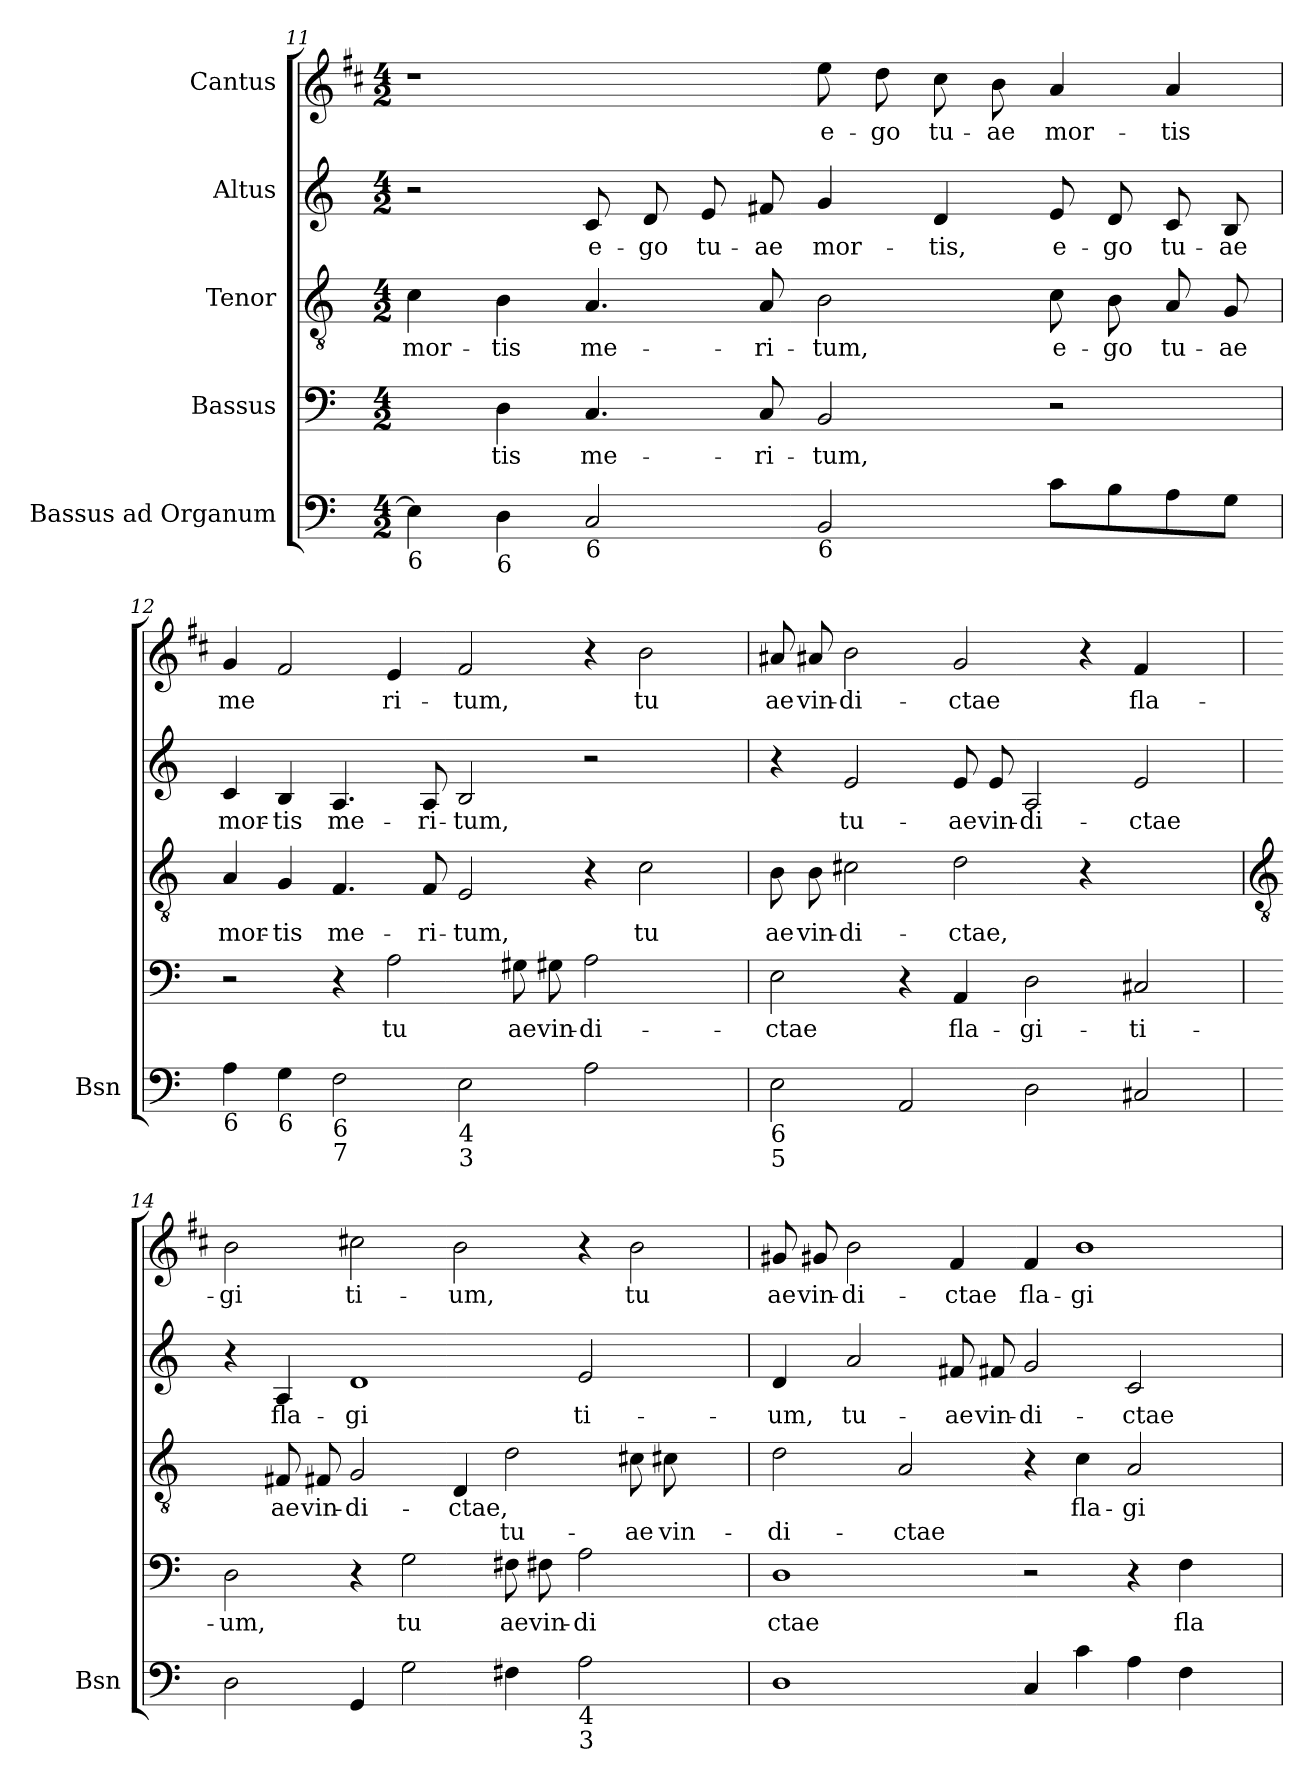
**kern	**kern	**text	**kern	**text	**text	**kern	**text	**kern	**text
*part5	*part4	*part4	*part3	*part3	*part3	*part2	*part2	*part1	*part1
*staff5	*staff4	*staff4	*staff3	*staff3	*staff3	*staff2	*staff2	*staff1	*staff1
*I"Bassus ad Organum	*I"Bassus	*	*I"Tenor	*	*	*I"Altus	*	*I"Cantus	*
*I'Bsn	*	*	*	*	*	*	*	*	*
!!LO:LB:g=z
*clefF4	*clefF4	*	*clefGv2	*	*	*clefG2	*	*clefG2	*
*	*	*	*	*	*	*	*	*ITrd1c2	*
*k[]	*k[]	*	*k[]	*	*	*k[]	*	*k[]	*
*C:	*C:	*	*C:	*	*	*C:	*	*C:	*
*M4/2	*M4/2	*	*M4/2	*	*	*M4/2	*	*M4/2	*
=11	=11	=11	=11	=11	=11	=11	=11	=11	=11
!LO:TX:b:t=6	!	!	!	!	!	!	!	!	!
!	!	!	!	!LO:LY:b	!	!	!	!	!
4E]	4Eyy]	.	4c	mor-	.	2r	.	1r	.
!LO:TX:b:t=6	!	!	!	!	!	!	!	!	!
!	!	!LO:LY:b	!	!LO:LY:b	!	!	!	!	!
4D	4D	tis	4B	-tis	.	.	.	.	.
!LO:TX:b:t=6	!	!	!	!	!	!	!	!	!
!	!	!LO:LY:b	!	!LO:LY:b	!	!	!LO:LY:b	!	!
2C	4.C	me-	4.A	me-	.	8c	e-	.	.
!	!	!	!	!	!	!	!LO:LY:b	!	!
.	.	.	.	.	.	8d	-go	.	.
!	!	!	!	!	!	!	!LO:LY:b	!	!
.	.	.	.	.	.	8e	tu-	.	.
!	!	!LO:LY:b	!	!LO:LY:b	!	!	!LO:LY:b	!	!
.	8C	-ri-	8A	-ri-	.	8f#X	-ae	.	.
!LO:TX:b:t=6	!	!	!	!	!	!	!	!	!
!	!	!LO:LY:b	!	!LO:LY:b	!	!	!LO:LY:b	!	!LO:LY:b
2BB	2BB	-tum,	2B	-tum,	.	4g	mor-	8dd	e-
!	!	!	!	!	!	!	!	!	!LO:LY:b
.	.	.	.	.	.	.	.	8cc	-go
!	!	!	!	!	!	!	!LO:LY:b	!	!LO:LY:b
.	.	.	.	.	.	4d	-tis,	8b	tu-
!	!	!	!	!	!	!	!	!	!LO:LY:b
.	.	.	.	.	.	.	.	8a	-ae
!	!	!	!	!LO:LY:b	!	!	!LO:LY:b	!	!LO:LY:b
8cL	2r	.	8c	e-	.	8e	e-	4g	mor-
!	!	!	!	!LO:LY:b	!	!	!LO:LY:b	!	!
8B	.	.	8B	-go	.	8d	-go	.	.
!	!	!	!	!LO:LY:b	!	!	!LO:LY:b	!	!LO:LY:b
8A	.	.	8A	tu-	.	8c	tu-	4g	-tis
!	!	!	!	!LO:LY:b	!	!	!LO:LY:b	!	!
8GJ	.	.	8G	-ae	.	8B	-ae	.	.
=12	=12	=12	=12	=12	=12	=12	=12	=12	=12
!LO:TX:b:t=6	!	!	!	!	!	!	!	!	!
!	!	!	!	!LO:LY:b	!	!	!LO:LY:b	!	!LO:LY:b
4A	2r	.	4A	mor-	.	4c	mor-	4f	me
!LO:TX:b:t=6	!	!	!	!	!	!	!	!	!
!	!	!	!	!LO:LY:b	!	!	!LO:LY:b	!	!
4G	.	.	4G	-tis	.	4B	-tis	2e	.
!LO:TX:b:t=6	!	!	!	!	!	!	!	!	!
!LO:TX:b:t=7	!	!	!	!	!	!	!	!	!
!	!	!	!	!LO:LY:b	!	!	!LO:LY:b	!	!
2F	4r	.	4.F	me-	.	4.A	me-	.	.
!	!	!LO:LY:b	!	!	!	!	!	!	!LO:LY:b
.	2A	tu	.	.	.	.	.	4d	ri-
!	!	!	!	!LO:LY:b	!	!	!LO:LY:b	!	!
.	.	.	8F	-ri-	.	8A	-ri-	.	.
!LO:TX:b:t=4	!	!	!	!	!	!	!	!	!
!LO:TX:b:t=3	!	!	!	!	!	!	!	!	!
!	!	!	!	!LO:LY:b	!	!	!LO:LY:b	!	!LO:LY:b
2E	.	.	2E	-tum,	.	2B	-tum,	2e	-tum,
!	!	!LO:LY:b	!	!	!	!	!	!	!
.	8G#X	ae	.	.	.	.	.	.	.
!	!	!LO:LY:b	!	!	!	!	!	!	!
.	8G#X	vin-	.	.	.	.	.	.	.
!	!	!LO:LY:b	!	!	!	!	!	!	!
2A	2A	-di-	4r	.	.	2r	.	4r	.
!	!	!	!	!LO:LY:b	!	!	!	!	!LO:LY:b
.	.	.	2c	tu	.	.	.	2a	tu
4ryy	4ryy	.	.	.	.	4ryy	.	.	.
=13	=13	=13	=13	=13	=13	=13	=13	=13	=13
!LO:TX:b:t=6	!	!	!	!	!	!	!	!	!
!LO:TX:b:t=5	!	!	!	!	!	!	!	!	!
!	!	!LO:LY:b	!	!LO:LY:b	!	!	!	!	!LO:LY:b
2E	2E	-ctae	8B	ae	.	4r	.	8g#X	ae
!	!	!	!	!LO:LY:b	!	!	!	!	!LO:LY:b
.	.	.	8B	vin-	.	.	.	8g#X	vin-
!	!	!	!	!LO:LY:b	!	!	!LO:LY:b	!	!LO:LY:b
.	.	.	2c#X	-di-	.	2e	tu-	2a	-di-
2AA	4r	.	.	.	.	.	.	.	.
!	!	!LO:LY:b	!	!LO:LY:b	!	!	!LO:LY:b	!	!LO:LY:b
.	4AA	fla-	2d	-ctae,	.	8e	-ae	2f	-ctae
!	!	!	!	!	!	!	!LO:LY:b	!	!
.	.	.	.	.	.	8e	vin-	.	.
!	!	!LO:LY:b	!	!	!	!	!LO:LY:b	!	!
2D	2D	-gi-	.	.	.	2A	-di-	.	.
.	.	.	4r	.	.	.	.	4r	.
!	!	!LO:LY:b	!	!LO:LY:b	!	!	!LO:LY:b	!	!LO:LY:b
2C#X	2C#X	-ti-	[4Ayy	tu	.	2e	-ctae	4e	fla-
.	.	.	4ryy	.	.	.	.	4ryy	.
!!LO:LB:g=z
=14	=14	=14	=14	=14	=14	=14	=14	=14	=14
*	*	*	*clefGv2	*	*	*	*	*	*
!	!	!LO:LY:b	!	!	!	!	!	!	!LO:LY:b
2D	2D	-um,	4Ayy]	.	.	4r	.	2a	-gi
!	!	!	!	!LO:LY:b	!	!	!LO:LY:b	!	!
.	.	.	8F#X	ae	.	4A	fla-	.	.
!	!	!	!	!LO:LY:b	!	!	!	!	!
.	.	.	8F#X	vin-	.	.	.	.	.
!	!	!	!	!LO:LY:b	!	!	!LO:LY:b	!	!LO:LY:b
4GG	4r	.	2G	-di-	.	1d	-gi	2bn	ti-
!	!	!LO:LY:b	!	!	!	!	!	!	!
2G	2G	tu	.	.	.	.	.	.	.
!	!	!	!	!LO:LY:b	!	!	!	!	!LO:LY:b
.	.	.	4D	-ctae,	.	.	.	2a	-um,
!	!	!LO:LY:b	!	!	!LO:LY:b	!	!	!	!
4F#X	8F#X	ae	2d	.	tu-	.	.	.	.
!	!	!LO:LY:b	!	!	!	!	!	!	!
.	8F#X	vin-	.	.	.	.	.	.	.
!LO:TX:b:t=4	!	!	!	!	!	!	!	!	!
!LO:TX:b:t=3	!	!	!	!	!	!	!	!	!
!	!	!LO:LY:b	!	!	!	!	!LO:LY:b	!	!
2A	2A	-di	.	.	.	2e	ti-	4r	.
!	!	!	!	!	!LO:LY:b	!	!	!	!LO:LY:b
.	.	.	8c#X	.	-ae	.	.	2a	tu
!	!	!	!	!	!LO:LY:b	!	!	!	!
.	.	.	8c#X	.	vin-	.	.	.	.
4ryy	4ryy	.	4ryy	.	.	4ryy	.	.	.
=15	=15	=15	=15	=15	=15	=15	=15	=15	=15
!	!	!LO:LY:b	!	!	!LO:LY:b	!	!LO:LY:b	!	!LO:LY:b
1D	1D	ctae	2d	.	-di-	4d	-um,	8f#X	ae
!	!	!	!	!	!	!	!	!	!LO:LY:b
.	.	.	.	.	.	.	.	8f#X	vin-
!	!	!	!	!	!	!	!LO:LY:b	!	!LO:LY:b
.	.	.	.	.	.	2a	tu-	2a	-di-
!	!	!	!	!	!LO:LY:b	!	!	!	!
.	.	.	2A	.	-ctae	.	.	.	.
!	!	!	!	!	!	!	!LO:LY:b	!	!LO:LY:b
.	.	.	.	.	.	8f#X	-ae	4e	-ctae
!	!	!	!	!	!	!	!LO:LY:b	!	!
.	.	.	.	.	.	8f#X	vin-	.	.
!	!	!	!	!	!	!	!LO:LY:b	!	!LO:LY:b
4C	2r	.	4r	.	.	2g	-di-	4e	fla-
!	!	!	!	!LO:LY:b	!	!	!	!	!LO:LY:b
4c	.	.	4c	fla-	.	.	.	1a	-gi
!	!	!	!	!LO:LY:b	!	!	!LO:LY:b	!	!
4A	4r	.	2A	-gi-	.	2c	-ctae	.	.
!	!	!LO:LY:b	!	!	!	!	!	!	!
4F	4F	fla-	.	.	.	.	.	.	.
4ryy	4ryy	.	4ryy	.	.	4ryy	.	.	.
=	=	=	=	=	=	=	=	=	=
*-	*-	*-	*-	*-	*-	*-	*-	*-	*-
